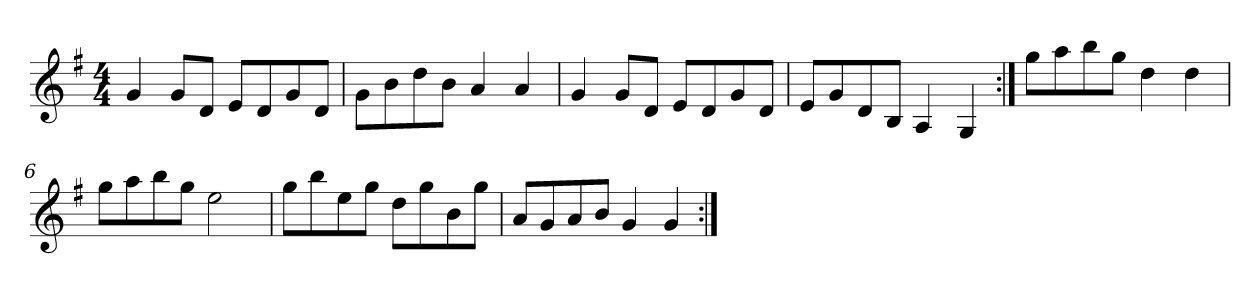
**kern
*part1
*staff1
*clefG2
*k[f#]
*G:
*M4/4
*MM75
=1
4g/
8g/L
8d/J
8e/L
8d/
8g/
8d/J
=2
8g\L
8b\
8dd\
8b\J
4a/
4a/
=3
4g/
8g/L
8d/J
8e/L
8d/
8g/
8d/J
=4
8e/L
8g/
8d/
8B/J
4A/
4G/
=5:|!
8gg\L
8aa\
8bb\
8gg\J
4dd\
4dd\
=6
8gg\L
8aa\
8bb\
8gg\J
2ee\
!!LO:LB:g=z
=7
8gg\L
8bb\
8ee\
8gg\J
8dd\L
8gg\
8b\
8gg\J
=8
8a/L
8g/
8a/
8b/J
4g/
4g/
=:|!
*-
